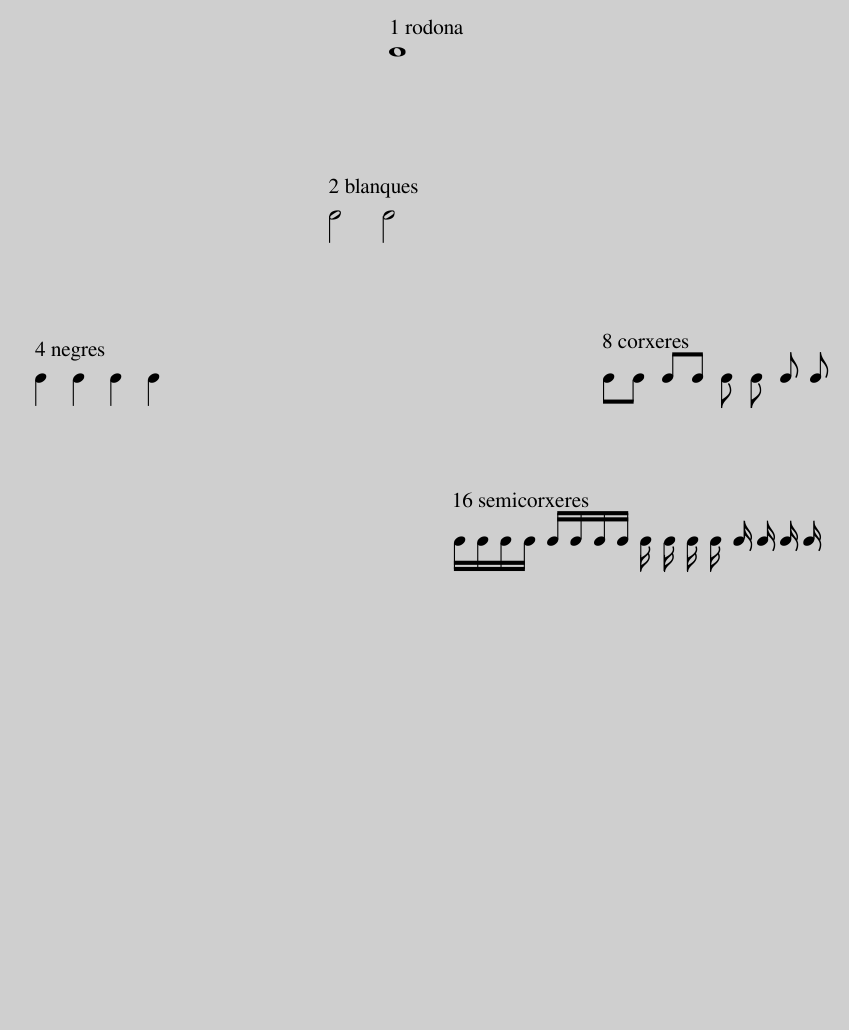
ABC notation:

X:1
L:1/8
M:4/4
I:linebreak $
K:C
V:1 treble
V:1
 c8 |$ c4 c4 |$ c2 c2 c2 c2 | cc cc c c c c |$ c/c/c/c/ c/c/c/c/ c/ c/ c/ c/ c/ c/ c/ c/ | %5
